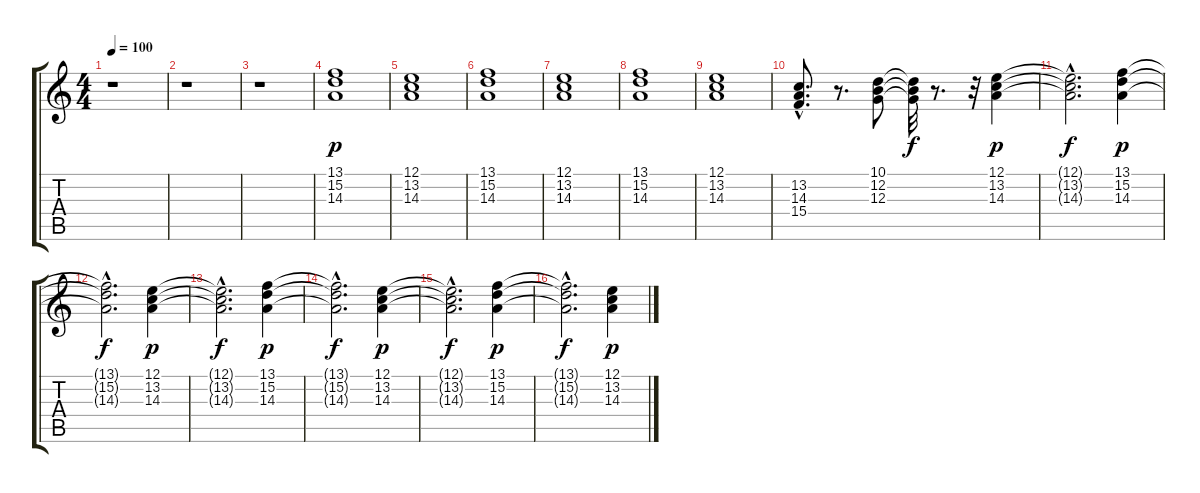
\track "" {instrument percussiveorgan}
\staff {score tabs}
\tuning (E4 B3 G3 D3 A2 E2) {hide}
\ts (4 4)
\tempo 100
\clef g2
\ks c
r.1{dy p instrument percussiveorgan} |
r.1 |
r.1 |
(13.1 15.2 14.3).1 |
(12.1 13.2 14.3).1 |
(13.1 15.2 14.3).1 |
(12.1 13.2 14.3).1 |
(13.1 15.2 14.3).1 |
(12.1 13.2 14.3).1 |
(13.2 14.3{hac} 15.4).8{d} r.8{d} (10.1 12.2 12.3).8 (10.1{t} 12.2{t} 12.3{t}).32{dy f} r.8{d} r.32 (12.1 13.2 14.3).4{dy p} |
(12.1{hac t} 13.2{hac t} 14.3{hac t}).2{d dy f} (13.1 15.2 14.3).4{dy p} |
(13.1{hac t} 15.2{hac t} 14.3{hac t}).2{d dy f} (12.1 13.2 14.3).4{dy p} |
(12.1{hac t} 13.2{hac t} 14.3{hac t}).2{d dy f} (13.1 15.2 14.3).4{dy p} |
(13.1{hac t} 15.2{hac t} 14.3{hac t}).2{d dy f} (12.1 13.2 14.3).4{dy p} |
(12.1{hac t} 13.2{hac t} 14.3{hac t}).2{d dy f} (13.1 15.2 14.3).4{dy p} |
(13.1{hac t} 15.2{hac t} 14.3{hac t}).2{d dy f} (12.1 13.2 14.3).4{dy p}
